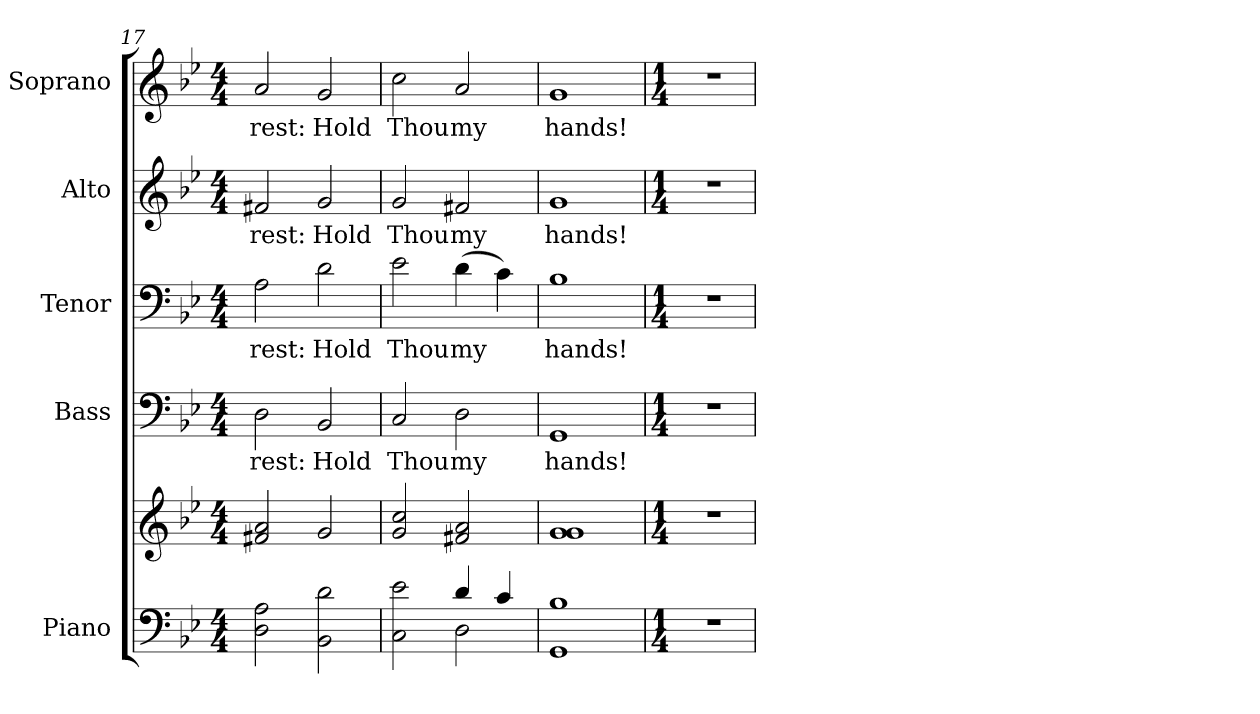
**kern	**kern	**kern	**text	**kern	**text	**kern	**text	**kern	**text
*part5	*part5	*part4	*part4	*part3	*part3	*part2	*part2	*part1	*part1
*staff6	*staff5	*staff4	*staff4	*staff3	*staff3	*staff2	*staff2	*staff1	*staff1
*I"Piano	*	*I"Bass	*	*I"Tenor	*	*I"Alto	*	*I"Soprano	*
*I'Pno.	*	*I'B.	*	*I'T.	*	*I'A.	*	*I'S.	*
*clefF4	*clefG2	*clefF4	*	*clefF4	*	*clefG2	*	*clefG2	*
*k[b-e-]	*k[b-e-]	*k[b-e-]	*	*k[b-e-]	*	*k[b-e-]	*	*k[b-e-]	*
*B-:	*B-:	*B-:	*	*B-:	*	*B-:	*	*B-:	*
*M4/4	*M4/4	*M4/4	*	*M4/4	*	*M4/4	*	*M4/4	*
=17	=17	=17	=17	=17	=17	=17	=17	=17	=17
!	!	!	!LO:LY:b:color=#000000	!	!	!	!	!	!
!	!	!	!	!	!LO:LY:b:color=#000000	!	!	!	!
!	!	!	!	!	!	!	!LO:LY:b:color=#000000	!	!
!	!	!	!	!	!	!	!	!	!LO:LY:b:color=#000000
2Di\ 2Ai	2f#Xi/ 2ai	2Di\	rest:	2Ai\	rest:	2f#Xi/	rest:	2ai/	rest:
!	!	!	!LO:LY:b:color=#000000	!	!	!	!	!	!
!	!	!	!	!	!LO:LY:b:color=#000000	!	!	!	!
!	!	!	!	!	!	!	!LO:LY:b:color=#000000	!	!
!	!	!	!	!	!	!	!	!	!LO:LY:b:color=#000000
2BB-i\ 2di	2gi/	2BB-i/	Hold	2di\	Hold	2gi/	Hold	2gi/	Hold
!!LO:PB:g=z
=18	=18	=18	=18	=18	=18	=18	=18	=18	=18
*^	*	*	*	*	*	*	*	*	*
!	!	!	!	!LO:LY:b:color=#000000	!	!	!	!	!	!
!	!	!	!	!	!	!LO:LY:b:color=#000000	!	!	!	!
!	!	!	!	!	!	!	!	!LO:LY:b:color=#000000	!	!
!	!	!	!	!	!	!	!	!	!	!LO:LY:b:color=#000000
2Ci\ 2e-i	2ryy	2gi/ 2cci	2Ci/	Thou	2e-i\	Thou	2gi/	Thou	2cci\	Thou
!	!	!	!	!LO:LY:b:color=#000000	!	!	!	!	!	!
!	!	!	!	!	!	!LO:LY:b:color=#000000	!	!	!	!
!	!	!	!	!	!	!	!	!LO:LY:b:color=#000000	!	!
!	!	!	!	!	!	!	!	!	!	!LO:LY:b:color=#000000
4di/	2Di\	2f#Xi/ 2ai	2Di\	my	(4di\	my	2f#Xi/	my	2ai/	my
4ci/	.	.	.	.	4ci\)	.	.	.	.	.
*v	*v	*	*	*	*	*	*	*	*	*
=19	=19	=19	=19	=19	=19	=19	=19	=19	=19
!	!	!	!LO:LY:b:color=#000000	!	!	!	!	!	!
!	!	!	!	!	!LO:LY:b:color=#000000	!	!	!	!
!	!	!	!	!	!	!	!LO:LY:b:color=#000000	!	!
!	!	!	!	!	!	!	!	!	!LO:LY:b:color=#000000
1GGi 1B-i	1gi 1gi	1GGi	hands!	1B-i	hands!	1gi	hands!	1gi	hands!
!!LO:PB:g=z
=20	=20	=20	=20	=20	=20	=20	=20	=20	=20
*M1/4	*M1/4	*M1/4	*	*M1/4	*	*M1/4	*	*M1/4	*
!LO:N:vis=1	!LO:N:vis=1	!LO:N:vis=1	!	!LO:N:vis=1	!	!LO:N:vis=1	!	!LO:N:vis=1	!
4r	4r	4r	.	4r	.	4r	.	4r	.
=	=	=	=	=	=	=	=	=	=
*-	*-	*-	*-	*-	*-	*-	*-	*-	*-
